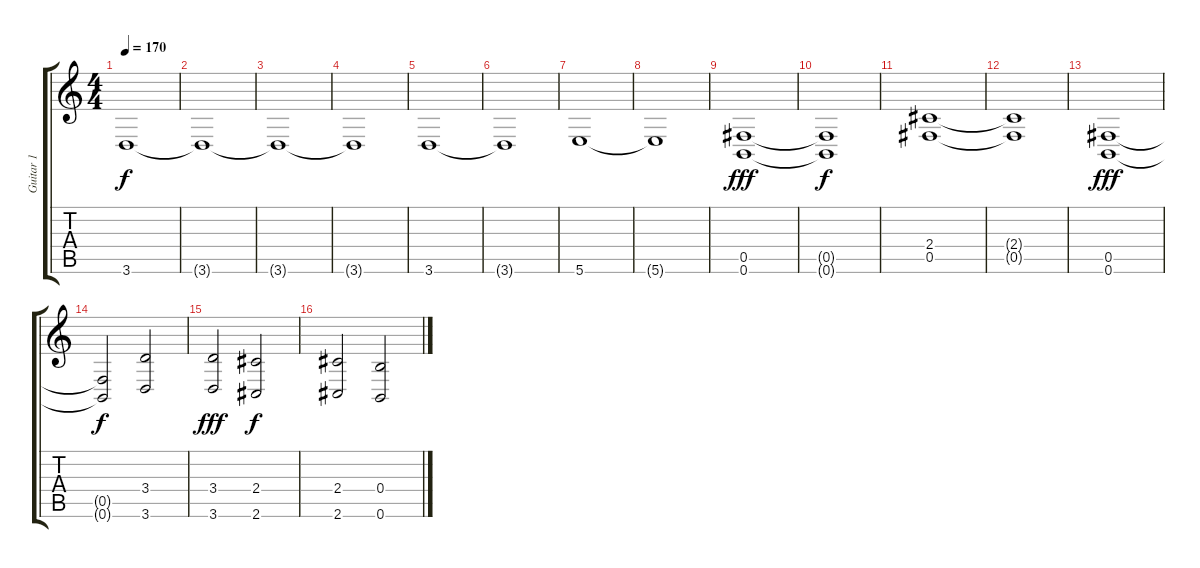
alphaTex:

\track ("Guitar 1" "Guitar 1") {instrument distortionguitar}
\staff {score tabs}
\tuning (Db4 Ab3 E3 B2 Gb2 B1) {hide}
\ts (4 4)
\section ("" "")
\tempo 170
\clef g2
\ks c
3.6.1{dy f} |
3.6{t}.1 |
3.6{t}.1 |
3.6{t}.1 |
3.6.1 |
3.6{t}.1 |
5.6.1 |
5.6{t}.1 |
(0.5 0.6).1{dy fff} |
(0.5{t} 0.6{t}).1{dy f} |
(2.4 0.5).1 |
(2.4{t} 0.5{t}).1 |
(0.5 0.6).1{dy fff} |
(0.5{t} 0.6{t}).2{dy f} (3.4 3.6).2 |
(3.4 3.6).2{dy fff} (2.4 2.6).2{dy f} |
(2.4 2.6).2 (0.4 0.6).2
